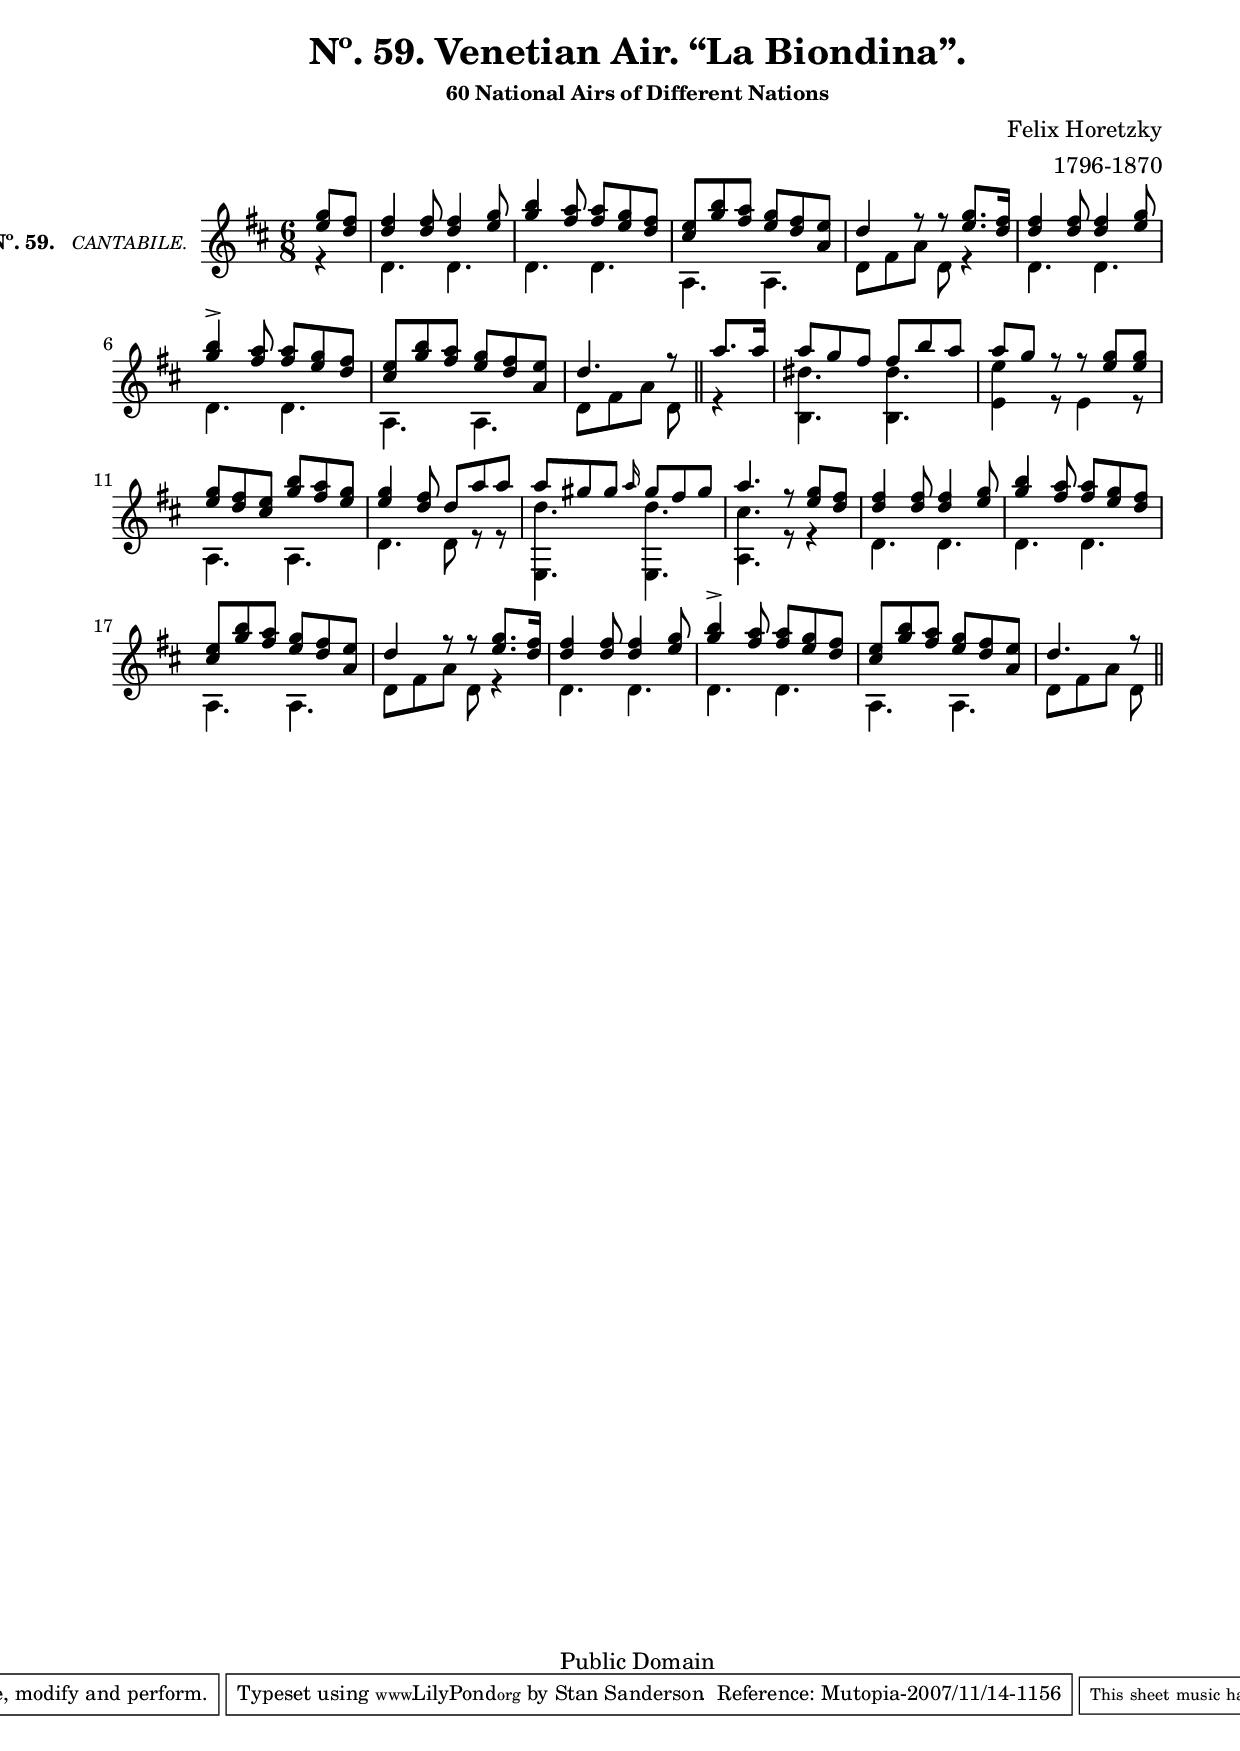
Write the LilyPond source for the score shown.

% Entered on Nov 12, 2007
\version "2.11.34"
%#(set-global-staff-size 17) 

\paper {
%	#(set-paper-size "a4")
%	#(set-paper-size "letter")
	left-margin = 0.75 \in
	line-width = 7.0 \in
	between-system-padding = #2.0
	between-system-space = #2.0
	ragged-last-bottom = ##t 
	ragged-bottom = ##f
}

\header {
	title = "Nº. 59. Venetian Air. “La Biondina”."
	subtitle = ""
	subsubtitle = "60 National Airs of Different Nations"
	composer = \markup{\column \right-align 
	{\line {Felix Horetzky} 1796-1870}}
	meter = ""
% MUTOPIA
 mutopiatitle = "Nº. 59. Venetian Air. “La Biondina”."
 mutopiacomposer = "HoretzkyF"
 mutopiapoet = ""
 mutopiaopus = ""
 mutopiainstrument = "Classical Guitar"
 date = "unk"
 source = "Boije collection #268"
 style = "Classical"
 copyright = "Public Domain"
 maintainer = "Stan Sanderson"
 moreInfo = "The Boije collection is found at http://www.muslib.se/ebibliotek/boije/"
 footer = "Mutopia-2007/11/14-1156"
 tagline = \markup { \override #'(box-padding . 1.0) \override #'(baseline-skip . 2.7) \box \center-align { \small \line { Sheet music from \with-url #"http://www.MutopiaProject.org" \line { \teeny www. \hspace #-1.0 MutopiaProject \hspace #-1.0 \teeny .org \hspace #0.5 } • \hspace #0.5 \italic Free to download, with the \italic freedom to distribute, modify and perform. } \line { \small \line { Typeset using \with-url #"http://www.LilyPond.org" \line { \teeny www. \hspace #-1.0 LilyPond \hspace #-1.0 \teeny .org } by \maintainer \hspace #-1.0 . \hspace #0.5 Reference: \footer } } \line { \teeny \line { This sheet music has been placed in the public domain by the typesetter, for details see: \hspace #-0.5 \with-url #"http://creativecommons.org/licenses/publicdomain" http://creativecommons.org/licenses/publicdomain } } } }
}

%%%%%%%%%%%%%%%%%%%%%%%%%%%%%%%%%%%%
%%
%% Source & comments
%%	
%%  	Felix Horetzky was born in Horyszów Ruski, Poland, January 1, 1796.
%%	Little is known about he came to the guitar. He traveled to Vienna
%%	to study under master guitarrist, Mauro Giuliani. He traveled
%%  	extensively in Europe as a concert performer and teacher. He wrote
%%  	between 100 and 150 pieces for the guitar. He died in Edinburgh
%%  	on October 6, 1870.
%%
%%	This piece is from #268, "60 National Airs of Different Nations",
%%	in the Boije collection and is in the public domain.
%%	
%%	<http://www.muslib.se/ebibliotek/boije/>
%%	Publisher: Chappell (London), no date given.
%%
%%	Carl Boije (1849-1923) was an amateur guitarist whose vast collection
%%	was donated to the State Library of Sweden after his death.
%%
%%	The dynamic markings for the most part follow the original score; obvious
%%	notation errors have been corrected.
%%
%%%%%%%%%%%%%%%%%%%%%%%%%%%%%%%%%%%%

\include "english.ly"

%%%% shortcuts

dol = \markup { \smaller\italic "dolce."}
cres = \markup{\smaller\italic"cresc:"}
cress = \markup{\tiny\smaller\italic"cresc:"}
espr = \markup{\smaller\italic"espres:"}
rit = \markup{\smaller\italic"ritard:"}
atem = \markup{\smaller\italic"a tempo:"}
smz = \markup{\smaller\italic"smorz:"} % smorzando
showTup = { \override TupletNumber #'transparent = ##f
		\override TupletBracket #'transparent = ##f }
hideTup = { \override TupletNumber #'transparent = ##t
		\override TupletBracket #'transparent = ##t }
seg = \markup {\smaller \smaller \musicglyph #"scripts.segno"}
cod = \markup {\smaller \vcenter "to" \hspace #0.7 \smaller \vcenter \musicglyph #"scripts.coda"}
toseg = \markup { \bold \vcenter "to" \hspace #0.7 \vcenter \smaller \musicglyph #"scripts.segno" }
fin = \markup {\smaller \smaller \bold \italic "Fine."}		
I = \once \override NoteColumn #'ignore-collision = ##t
sdu = \once \override Stem #'direction = #UP
sdd = \once \override Stem #'direction = #DOWN

%% End shortcuts


%%%%%%%%%%
%% Reminders
%
%    \once \override DynamicText #'extra-offset = #'(-3.75 . 5.5)
%    \once \override TextScript #'extra-offset = #'( 0.8 . -2.3 )
%    \once \override Stem #'length-fraction = #0.8
%    \once \override Beam #'positions = #'(-2.2 . -3.0)
%
%%%%%%%%%%

upper = \relative c''{
	\set Staff.instrumentName=\markup{ \center-align 
	{\smaller\bold "Nº. 59.  " \smaller\smaller\italic "CANTABILE.  " 
	}}
	\partial 8*2 <g' e>8 <fs d> |
	<fs d>4 <fs d>8 <fs d>4 <g e>8 |
	<b g>4 <a fs>8 <a fs> <g e> <fs d> |
	<e cs> <b' g> <a fs> <g e> <fs d> <e a,> |
	d4 r8 r <g e>8. <fs d>16 |
	<fs d>4 <fs d>8 <fs d>4 <g e>8 |
	<b g>4-> <a fs>8 <a fs> <g e> <fs d> |
	<e cs> <b' g> <a fs> <g e> <fs d> <e a,> |
	d4. r8 \bar "||"
	
	a'8. a16 |
	a8 g fs fs b a |
	a g r r <g e> <g e> |
	<g e> <fs d> <e cs> <b' g> <a fs> <g e> |
	<g e>4 <fs d>8 d a' a |
	a gs gs \grace a16 gs8 fs gs |
	a4. r8 

	<g e>8 <fs d> |
	<fs d>4 <fs d>8 <fs d>4 <g e>8 |
	<b g>4 <a fs>8 <a fs> <g e> <fs d> |
	<e cs> <b' g> <a fs> <g e> <fs d> <e a,> |
	d4 r8 r <g e>8. <fs d>16 |
	<fs d>4 <fs d>8 <fs d>4 <g e>8 |
	<b g>4-> <a fs>8 <a fs> <g e> <fs d> |
	<e cs> <b' g> <a fs> <g e> <fs d> <e a,> |
	d4. r8
}

lower = \relative c' { 
	\override Staff.NoteCollision 
	#'merge-differently-headed = ##t
	\set fingeringOrientations = #'(left)	
	\partial 8*2 r4 |
	d4. d |
	d d |
	a a | 
	d8 fs a d, r4 |
	d4. d |
	d d |
	a a | 
	d8 fs a d,
	
	r4 |
	<ds' b,>4. <ds b,> |
	<e e,>4 r8 e,4 r8 |
	a,4. a |
	d d8 r r |
	<d' e,,>4. <d e,,> |
	<cs a,> r8
	
	r4 |
	d,4. d |
	d d |
	a a | 
	d8 fs a d, r4 |
	d4. d |
	d d |
	a a | 
	d8 fs a d,
}

staffClassicalGuitar = \new Staff  {
		\time 6/8
		\key d \major
		\set Staff.connectArpeggios = ##t
		\set Staff.midiInstrument="acoustic guitar (nylon)"
		<<
			\new Voice = A { \voiceOne  \upper }
			\new Voice = C { \voiceFour  \lower }
		>>
		\bar "||"   %%  "|."
}

\score { 
		<<
			\staffClassicalGuitar
		>>
		}
		
\layout  {\context {
   \Staff
   \consists Span_arpeggio_engraver
 } }

\score {
	\unfoldRepeats
	\staffClassicalGuitar
	\midi {
		\context {
			\Score
			tempoWholesPerMinute = #(ly:make-moment 80 4)
		}
		\context {
			\Voice
			\remove "Dynamic_performer"
	    }
    }
}
